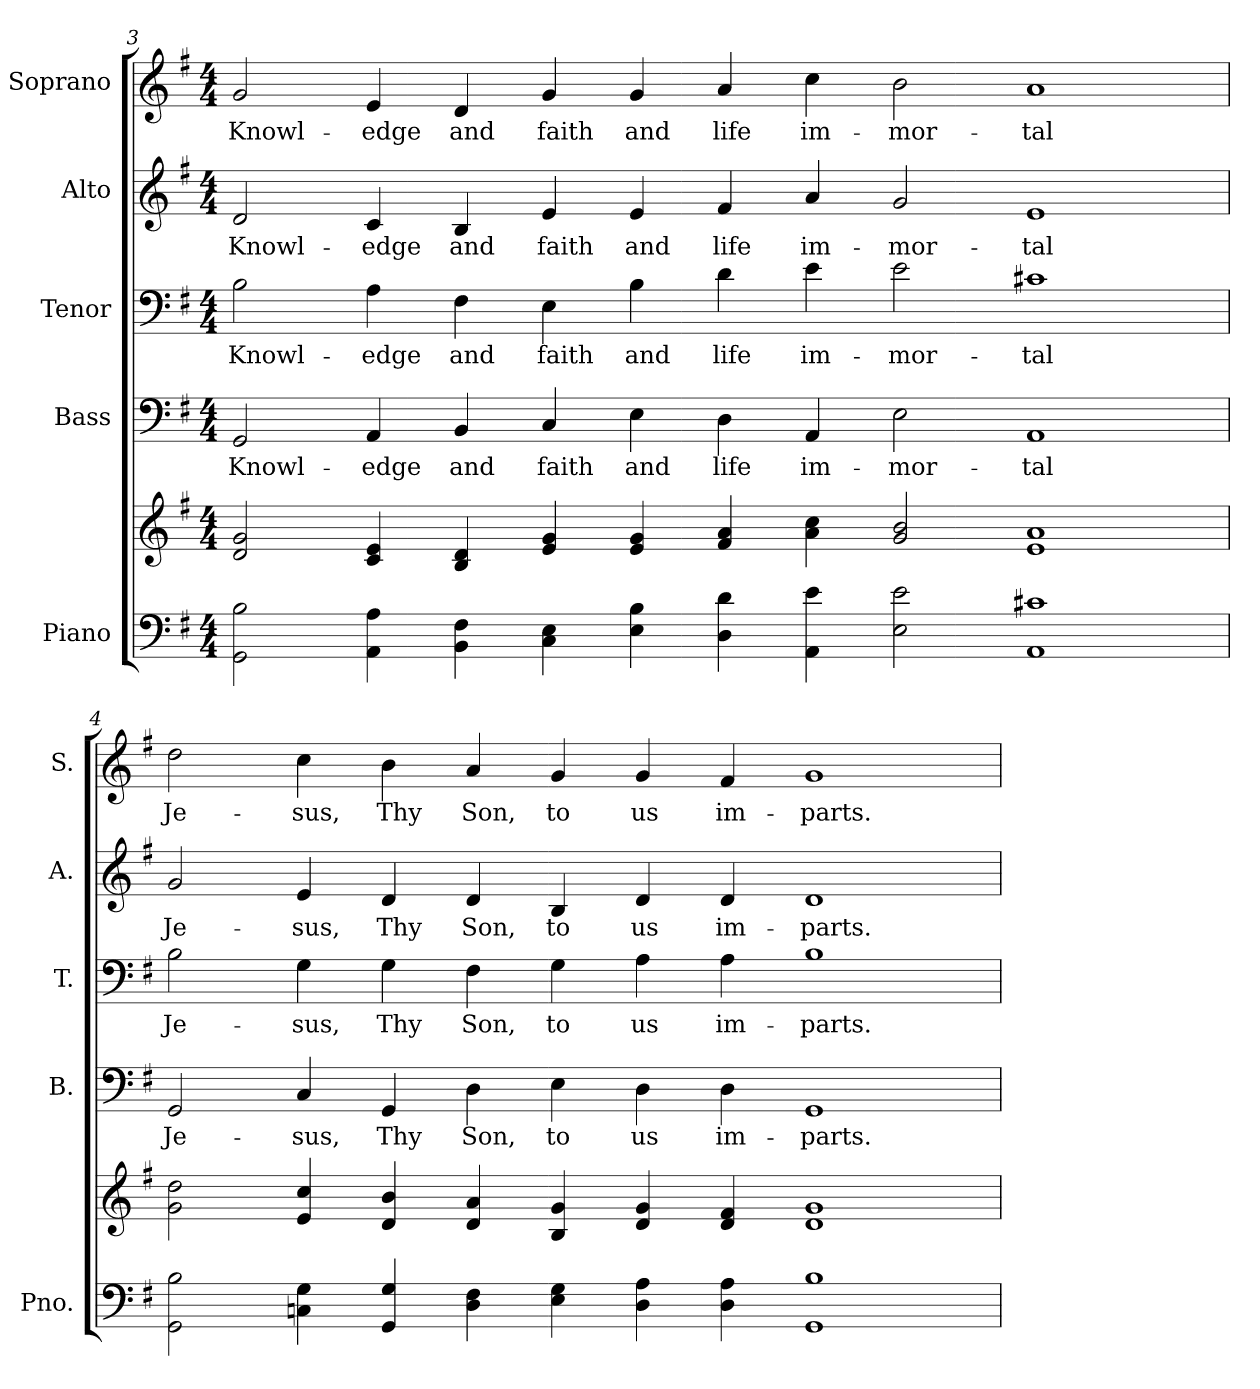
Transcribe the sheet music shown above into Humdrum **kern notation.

**kern	**kern	**kern	**text	**kern	**text	**kern	**text	**kern	**text
*part5	*part5	*part4	*part4	*part3	*part3	*part2	*part2	*part1	*part1
*staff6	*staff5	*staff4	*staff4	*staff3	*staff3	*staff2	*staff2	*staff1	*staff1
*I"Piano	*	*I"Bass	*	*I"Tenor	*	*I"Alto	*	*I"Soprano	*
*I'Pno.	*	*I'B.	*	*I'T.	*	*I'A.	*	*I'S.	*
!!LO:PB:g=z
*clefF4	*clefG2	*clefF4	*	*clefF4	*	*clefG2	*	*clefG2	*
*k[f#]	*k[f#]	*k[f#]	*	*k[f#]	*	*k[f#]	*	*k[f#]	*
*G:	*G:	*G:	*	*G:	*	*G:	*	*G:	*
*M4/4	*M4/4	*M4/4	*	*M4/4	*	*M4/4	*	*M4/4	*
=3	=3	=3	=3	=3	=3	=3	=3	=3	=3
!	!	!	!LO:LY:b:color=#000000	!	!	!	!	!	!
!	!	!	!	!	!LO:LY:b:color=#000000	!	!	!	!
!	!	!	!	!	!	!	!LO:LY:b:color=#000000	!	!
!	!	!	!	!	!	!	!	!	!LO:LY:b:color=#000000
2GGi\ 2Bi	2di/ 2gi	2GGi/	Knowl-	2Bi\	Knowl-	2di/	Knowl-	2gi/	Knowl-
!	!	!	!LO:LY:b:color=#000000	!	!	!	!	!	!
!	!	!	!	!	!LO:LY:b:color=#000000	!	!	!	!
!	!	!	!	!	!	!	!LO:LY:b:color=#000000	!	!
!	!	!	!	!	!	!	!	!	!LO:LY:b:color=#000000
4AAi\ 4Ai	4ci/ 4ei	4AAi/	-edge	4Ai\	-edge	4ci/	-edge	4ei/	-edge
!	!	!	!LO:LY:b:color=#000000	!	!	!	!	!	!
!	!	!	!	!	!LO:LY:b:color=#000000	!	!	!	!
!	!	!	!	!	!	!	!LO:LY:b:color=#000000	!	!
!	!	!	!	!	!	!	!	!	!LO:LY:b:color=#000000
4BBi\ 4F#i	4Bi/ 4di	4BBi/	and	4F#i\	and	4Bi/	and	4di/	and
!	!	!	!LO:LY:b:color=#000000	!	!	!	!	!	!
!	!	!	!	!	!LO:LY:b:color=#000000	!	!	!	!
!	!	!	!	!	!	!	!LO:LY:b:color=#000000	!	!
!	!	!	!	!	!	!	!	!	!LO:LY:b:color=#000000
4Ci\ 4Ei	4ei/ 4gi	4Ci/	faith	4Ei\	faith	4ei/	faith	4gi/	faith
!	!	!	!LO:LY:b:color=#000000	!	!	!	!	!	!
!	!	!	!	!	!LO:LY:b:color=#000000	!	!	!	!
!	!	!	!	!	!	!	!LO:LY:b:color=#000000	!	!
!	!	!	!	!	!	!	!	!	!LO:LY:b:color=#000000
4Ei\ 4Bi	4ei/ 4gi	4Ei\	and	4Bi\	and	4ei/	and	4gi/	and
!	!	!	!LO:LY:b:color=#000000	!	!	!	!	!	!
!	!	!	!	!	!LO:LY:b:color=#000000	!	!	!	!
!	!	!	!	!	!	!	!LO:LY:b:color=#000000	!	!
!	!	!	!	!	!	!	!	!	!LO:LY:b:color=#000000
4Di\ 4di	4f#i/ 4ai	4Di\	life	4di\	life	4f#i/	life	4ai/	life
!	!	!	!LO:LY:b:color=#000000	!	!	!	!	!	!
!	!	!	!	!	!LO:LY:b:color=#000000	!	!	!	!
!	!	!	!	!	!	!	!LO:LY:b:color=#000000	!	!
!	!	!	!	!	!	!	!	!	!LO:LY:b:color=#000000
4AAi\ 4ei	4ai\ 4cci	4AAi/	im-	4ei\	im-	4ai/	im-	4cci\	im-
!	!	!	!LO:LY:b:color=#000000	!	!	!	!	!	!
!	!	!	!	!	!LO:LY:b:color=#000000	!	!	!	!
!	!	!	!	!	!	!	!LO:LY:b:color=#000000	!	!
!	!	!	!	!	!	!	!	!	!LO:LY:b:color=#000000
2Ei\ 2ei	2gi/ 2bi	2Ei\	-mor-	2ei\	-mor-	2gi/	-mor-	2bi\	-mor-
!	!	!	!LO:LY:b:color=#000000	!	!	!	!	!	!
!	!	!	!	!	!LO:LY:b:color=#000000	!	!	!	!
!	!	!	!	!	!	!	!LO:LY:b:color=#000000	!	!
!	!	!	!	!	!	!	!	!	!LO:LY:b:color=#000000
1AAi 1c#Xi	1ei 1ai	1AAi	-tal	1c#Xi	-tal	1ei	-tal	1ai	-tal
!!LO:PB:g=z
=4	=4	=4	=4	=4	=4	=4	=4	=4	=4
!	!	!	!LO:LY:b:color=#000000	!	!	!	!	!	!
!	!	!	!	!	!LO:LY:b:color=#000000	!	!	!	!
!	!	!	!	!	!	!	!LO:LY:b:color=#000000	!	!
!	!	!	!	!	!	!	!	!	!LO:LY:b:color=#000000
2GGi\ 2Bi	2gi\ 2ddi	2GGi/	Je-	2Bi\	Je-	2gi/	Je-	2ddi\	Je-
!	!	!	!LO:LY:b:color=#000000	!	!	!	!	!	!
!	!	!	!	!	!LO:LY:b:color=#000000	!	!	!	!
!	!	!	!	!	!	!	!LO:LY:b:color=#000000	!	!
!	!	!	!	!	!	!	!	!	!LO:LY:b:color=#000000
4Cni\ 4Gi	4ei/ 4cci	4Ci/	-sus,	4Gi\	-sus,	4ei/	-sus,	4cci\	-sus,
!	!	!	!LO:LY:b:color=#000000	!	!	!	!	!	!
!	!	!	!	!	!LO:LY:b:color=#000000	!	!	!	!
!	!	!	!	!	!	!	!LO:LY:b:color=#000000	!	!
!	!	!	!	!	!	!	!	!	!LO:LY:b:color=#000000
4GGi/ 4Gi	4di/ 4bi	4GGi/	Thy	4Gi\	Thy	4di/	Thy	4bi\	Thy
!	!	!	!LO:LY:b:color=#000000	!	!	!	!	!	!
!	!	!	!	!	!LO:LY:b:color=#000000	!	!	!	!
!	!	!	!	!	!	!	!LO:LY:b:color=#000000	!	!
!	!	!	!	!	!	!	!	!	!LO:LY:b:color=#000000
4Di\ 4F#i	4di/ 4ai	4Di\	Son,	4F#i\	Son,	4di/	Son,	4ai/	Son,
!	!	!	!LO:LY:b:color=#000000	!	!	!	!	!	!
!	!	!	!	!	!LO:LY:b:color=#000000	!	!	!	!
!	!	!	!	!	!	!	!LO:LY:b:color=#000000	!	!
!	!	!	!	!	!	!	!	!	!LO:LY:b:color=#000000
4Ei\ 4Gi	4Bi/ 4gi	4Ei\	to	4Gi\	to	4Bi/	to	4gi/	to
!	!	!	!LO:LY:b:color=#000000	!	!	!	!	!	!
!	!	!	!	!	!LO:LY:b:color=#000000	!	!	!	!
!	!	!	!	!	!	!	!LO:LY:b:color=#000000	!	!
!	!	!	!	!	!	!	!	!	!LO:LY:b:color=#000000
4Di\ 4Ai	4di/ 4gi	4Di\	us	4Ai\	us	4di/	us	4gi/	us
!	!	!	!LO:LY:b:color=#000000	!	!	!	!	!	!
!	!	!	!	!	!LO:LY:b:color=#000000	!	!	!	!
!	!	!	!	!	!	!	!LO:LY:b:color=#000000	!	!
!	!	!	!	!	!	!	!	!	!LO:LY:b:color=#000000
4Di\ 4Ai	4di/ 4f#i	4Di\	im-	4Ai\	im-	4di/	im-	4f#i/	im-
!	!	!	!LO:LY:b:color=#000000	!	!	!	!	!	!
!	!	!	!	!	!LO:LY:b:color=#000000	!	!	!	!
!	!	!	!	!	!	!	!LO:LY:b:color=#000000	!	!
!	!	!	!	!	!	!	!	!	!LO:LY:b:color=#000000
1GGi 1Bi	1di 1gi	1GGi	-parts.	1Bi	-parts.	1di	-parts.	1gi	-parts.
=	=	=	=	=	=	=	=	=	=
*-	*-	*-	*-	*-	*-	*-	*-	*-	*-
